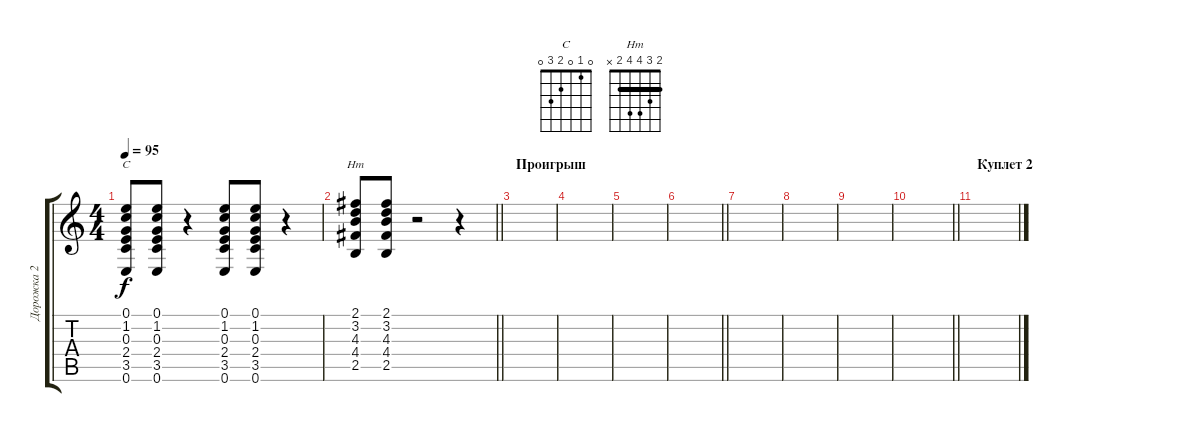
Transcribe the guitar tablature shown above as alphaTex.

\track ("Дорожка 2" "Дорожка 2") {instrument acousticguitarnylon}
\staff {score tabs}
\tuning (E4 B3 G3 D3 A2 E2) {hide}
\chord ("C" 0 1 0 2 3 0)
\chord ("Hm" 2 3 4 4 2 x) {barre 2}
\ts (4 4)
\tempo 95
\clef g2
\ks c
(0.1 1.2 0.3 2.4 3.5 0.6).8{ch "C" dy f} (0.1 1.2 0.3 2.4 3.5 0.6).8 r.4 (0.1 1.2 0.3 2.4 3.5 0.6).8 (0.1 1.2 0.3 2.4 3.5 0.6).8 r.4 |
\barLineRight lightlight
(2.1 3.2 4.3 4.4 2.5).8{ch "Hm"} (2.1 3.2 4.3 4.4 2.5).8 r.2 r.4 |
\section ("" "Проигрыш")
|
|
|
\barLineRight lightlight
|
|
|
|
\barLineRight lightlight
|
\section ("" "Куплет 2")
